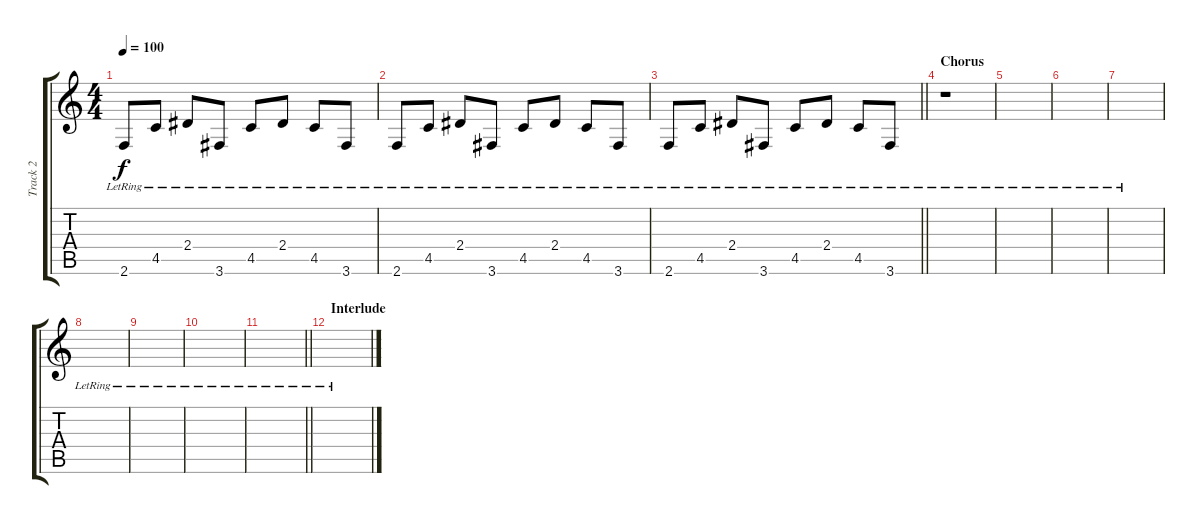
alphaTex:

\track ("Track 2" "Track 2") {instrument electricguitarclean}
\staff {score tabs}
\tuning (Eb4 Bb3 Gb3 Db3 Ab2 Eb2) {hide}
\ts (4 4)
\tempo 100
\clef g2
\ks c
2.6{lr}.8{dy f} 4.5{lr}.8 2.4{lr}.8 3.6{lr}.8 4.5{lr}.8 2.4{lr}.8 4.5{lr}.8 3.6{lr}.8 |
2.6{lr}.8 4.5{lr}.8 2.4{lr}.8 3.6{lr}.8 4.5{lr}.8 2.4{lr}.8 4.5{lr}.8 3.6{lr}.8 |
\barLineRight lightlight
2.6{lr}.8 4.5{lr}.8 2.4{lr}.8 3.6{lr}.8 4.5{lr}.8 2.4{lr}.8 4.5{lr}.8 3.6{lr}.8 |
\section ("" "Chorus")
r.1 |
|
|
|
|
|
|
\barLineRight lightlight
|
\section ("" "Interlude")
